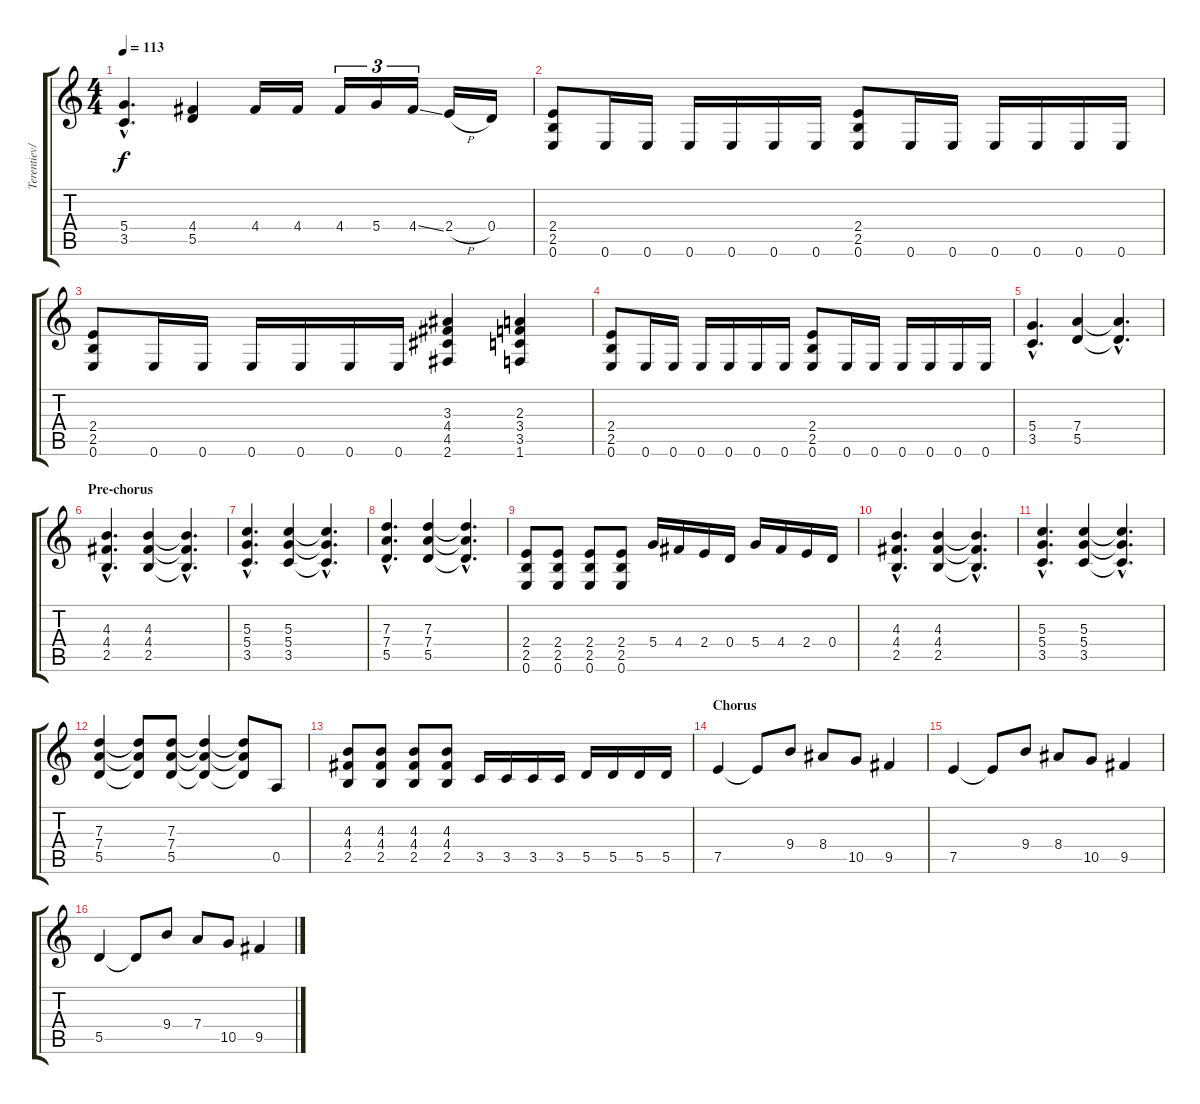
\track ("Terentiev/Holstinin" "Terentiev/") {instrument distortionguitar}
\staff {score tabs}
\tuning (E4 B3 G3 D3 A2 E2) {hide}
\ts (4 4)
\tempo 113
\clef g2
\ks c
(5.4{hac} 3.5{hac}).4{d dy f} (4.4 5.5).4 4.4.16 4.4.16 4.4.16{tu (3 2)} 5.4.16{tu (3 2)} 4.4{ss}.16{tu (3 2)} 2.4{h}.16 0.4.16 |
(2.4 2.5 0.6).8 0.6.16 0.6.16 0.6.16 0.6.16 0.6.16 0.6.16 (2.4 2.5 0.6).8 0.6.16 0.6.16 0.6.16 0.6.16 0.6.16 0.6.16 |
(2.4 2.5 0.6).8 0.6.16 0.6.16 0.6.16 0.6.16 0.6.16 0.6.16 (3.3 4.4 4.5 2.6).4 (2.3 3.4 3.5 1.6).4 |
(2.4 2.5 0.6).8 0.6.16 0.6.16 0.6.16 0.6.16 0.6.16 0.6.16 (2.4 2.5 0.6).8 0.6.16 0.6.16 0.6.16 0.6.16 0.6.16 0.6.16 |
(5.4{hac} 3.5{hac}).4{d} (7.4 5.5).4 (7.4{hac t} 5.5{hac t}).4{d} |
\section ("" "Pre-chorus")
(4.3{hac} 4.4{hac} 2.5{hac}).4{d} (4.3 4.4 2.5).4 (4.3{hac t} 4.4{hac t} 2.5{hac t}).4{d} |
(5.3{hac} 5.4{hac} 3.5{hac}).4{d} (5.3 5.4 3.5).4 (5.3{hac t} 5.4{hac t} 3.5{hac t}).4{d} |
(7.3{hac} 7.4{hac} 5.5{hac}).4{d} (7.3 7.4 5.5).4 (7.3{hac t} 7.4{hac t} 5.5{hac t}).4{d} |
(2.4 2.5 0.6).8 (2.4 2.5 0.6).8 (2.4 2.5 0.6).8 (2.4 2.5 0.6).8 5.4.16 4.4.16 2.4.16 0.4.16 5.4.16 4.4.16 2.4.16 0.4.16 |
(4.3{hac} 4.4{hac} 2.5{hac}).4{d} (4.3 4.4 2.5).4 (4.3{hac t} 4.4{hac t} 2.5{hac t}).4{d} |
(5.3{hac} 5.4{hac} 3.5{hac}).4{d} (5.3 5.4 3.5).4 (5.3{hac t} 5.4{hac t} 3.5{hac t}).4{d} |
(7.3 7.4 5.5).4 (7.3{t} 7.4{t} 5.5{t}).8 (7.3 7.4 5.5).8 (7.3{t} 7.4{t} 5.5{t}).4 (7.3{t} 7.4{t} 5.5{t}).8 0.5.8 |
(4.3 4.4 2.5).8 (4.3 4.4 2.5).8 (4.3 4.4 2.5).8 (4.3 4.4 2.5).8 3.5.16 3.5.16 3.5.16 3.5.16 5.5.16 5.5.16 5.5.16 5.5.16 |
\section ("" "Chorus")
7.5.4 7.5{t}.8 9.4.8 8.4.8 10.5.8 9.5.4 |
7.5.4 7.5{t}.8 9.4.8 8.4.8 10.5.8 9.5.4 |
5.5.4 5.5{t}.8 9.4.8 7.4.8 10.5.8 9.5.4
